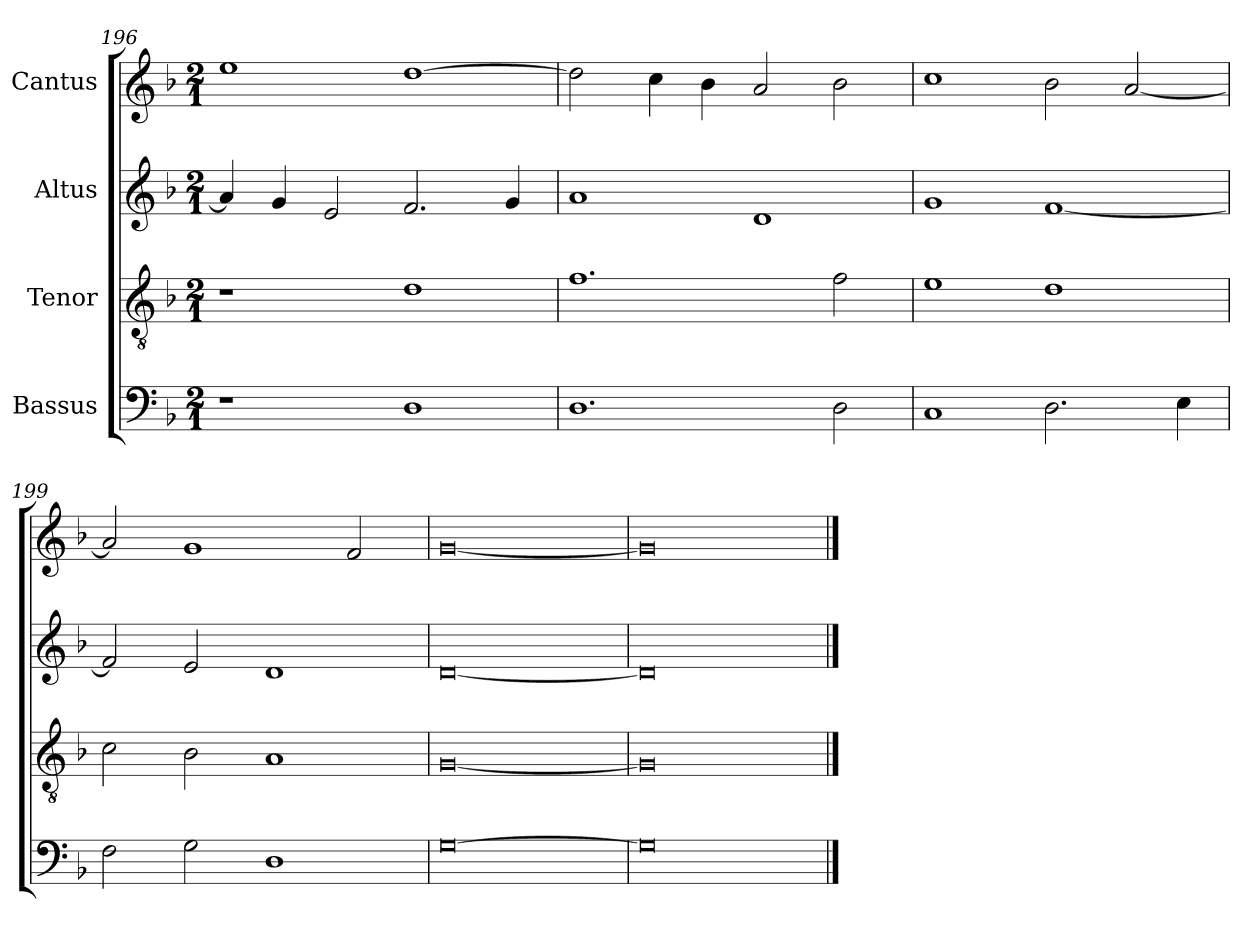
**kern	**kern	**kern	**kern
*part4	*part3	*part2	*part1
*staff4	*staff3	*staff2	*staff1
*I"Bassus	*I"Tenor	*I"Altus	*I"Cantus
!!LO:LB:g=z
*clefF4	*clefGv2	*clefG2	*clefG2
*	*ITrd7c12	*	*
*k[b-]	*k[b-]	*k[b-]	*k[b-]
*F:	*F:	*F:	*F:
*M2/1	*M2/1	*M2/1	*M2/1
=196	=196	=196	=196
1r	1r	4ai/]	1eei
.	.	4gi/	.
.	.	2ei/	.
1Di	1Di	2.fi/	[>1ddi
.	.	4gi/	.
=197	=197	=197	=197
1.Di	1.Fi	1ai	2ddi\]
.	.	.	4cci\
.	.	.	4b-i\
.	.	1di	2ai/
2Di\	2Fi\	.	2b-i\
=198	=198	=198	=198
1Ci	1Ei	1gi	1cci
2.Di\	1Di	[<1fi	2b-i\
.	.	.	[<2ai/
4Ei\	.	.	.
=199	=199	=199	=199
2Fi\	2Ci\	2fi/]	2ai/]
2Gi\	2BB-i\	2ei/	1gi
1Di	1AAi	1di	.
.	.	.	2fi/
=200	=200	=200	=200
[>0Gi	[<0GGi	[<0di	[<0gi
=201	=201	=201	=201
0Gi]	0GGi]	0di]	0gi]
==	==	==	==
*-	*-	*-	*-
